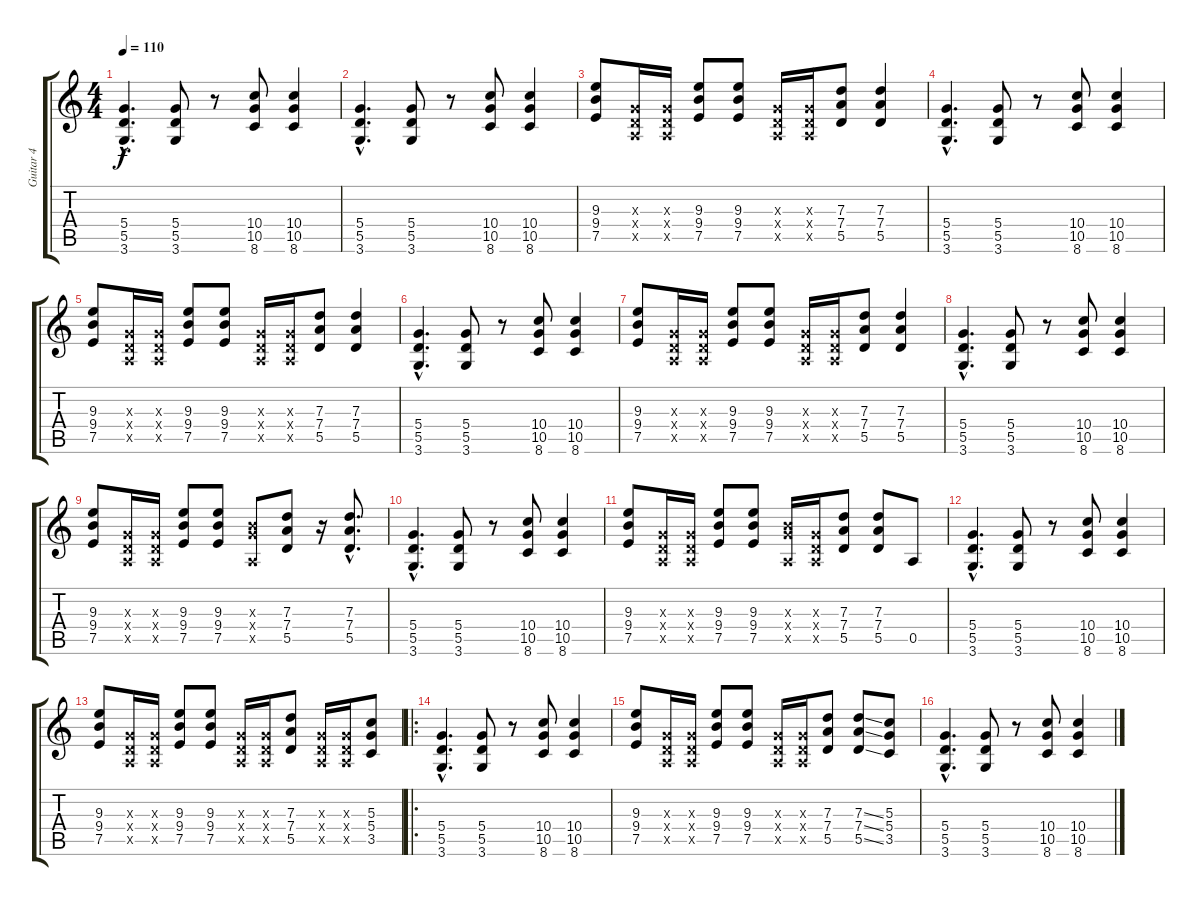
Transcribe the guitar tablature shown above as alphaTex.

\track ("Guitar 4" "Guitar 4") {instrument overdrivenguitar}
\staff {score tabs}
\tuning (E4 B3 G3 D3 A2 E2) {hide}
\ts (4 4)
\tempo 110
\clef g2
\ks c
(5.4{hac} 5.5{hac} 3.6{hac}).4{d dy f} (5.4 5.5 3.6).8 r.8 (10.4 10.5 8.6).8 (10.4 10.5 8.6).4 |
(5.4{hac} 5.5{hac} 3.6{hac}).4{d} (5.4 5.5 3.6).8 r.8 (10.4 10.5 8.6).8 (10.4 10.5 8.6).4 |
(9.3 9.4 7.5).8 (0.3{x} 0.4{x} 0.5{x}).16 (0.3{x} 0.4{x} 0.5{x}).16 (9.3 9.4 7.5).8 (9.3 9.4 7.5).8 (0.3{x} 0.4{x} 0.5{x}).16 (0.3{x} 0.4{x} 0.5{x}).16 (7.3 7.4 5.5).8 (7.3 7.4 5.5).4 |
(5.4{hac} 5.5{hac} 3.6{hac}).4{d} (5.4 5.5 3.6).8 r.8 (10.4 10.5 8.6).8 (10.4 10.5 8.6).4 |
(9.3 9.4 7.5).8 (0.3{x} 0.4{x} 0.5{x}).16 (0.3{x} 0.4{x} 0.5{x}).16 (9.3 9.4 7.5).8 (9.3 9.4 7.5).8 (0.3{x} 0.4{x} 0.5{x}).16 (0.3{x} 0.4{x} 0.5{x}).16 (7.3 7.4 5.5).8 (7.3 7.4 5.5).4 |
(5.4{hac} 5.5{hac} 3.6{hac}).4{d} (5.4 5.5 3.6).8 r.8 (10.4 10.5 8.6).8 (10.4 10.5 8.6).4 |
(9.3 9.4 7.5).8 (0.3{x} 0.4{x} 0.5{x}).16 (0.3{x} 0.4{x} 0.5{x}).16 (9.3 9.4 7.5).8 (9.3 9.4 7.5).8 (0.3{x} 0.4{x} 0.5{x}).16 (0.3{x} 0.4{x} 0.5{x}).16 (7.3 7.4 5.5).8 (7.3 7.4 5.5).4 |
(5.4{hac} 5.5{hac} 3.6{hac}).4{d} (5.4 5.5 3.6).8 r.8 (10.4 10.5 8.6).8 (10.4 10.5 8.6).4 |
(9.3 9.4 7.5).8 (0.3{x} 0.4{x} 0.5{x}).16 (0.3{x} 0.4{x} 0.5{x}).16 (9.3 9.4 7.5).8 (9.3 9.4 7.5).8 (0.3{x} 9.4{x} 0.5{x}).8 (7.3 7.4 5.5).8 r.16 (7.3{hac} 7.4{hac} 5.5{hac}).8{d} |
(5.4{hac} 5.5{hac} 3.6{hac}).4{d} (5.4 5.5 3.6).8 r.8 (10.4 10.5 8.6).8 (10.4 10.5 8.6).4 |
(9.3 9.4 7.5).8 (0.3{x} 0.4{x} 0.5{x}).16 (0.3{x} 0.4{x} 0.5{x}).16 (9.3 9.4 7.5).8 (9.3 9.4 7.5).8 (0.3{x} 9.4{x} 0.5{x}).16 (0.3{x} 0.4{x} 0.5{x}).16 (7.3 7.4 5.5).8 (7.3 7.4 5.5).8 0.5.8 |
(5.4{hac} 5.5{hac} 3.6{hac}).4{d} (5.4 5.5 3.6).8 r.8 (10.4 10.5 8.6).8 (10.4 10.5 8.6).4 |
(9.3 9.4 7.5).8 (0.3{x} 0.4{x} 0.5{x}).16 (0.3{x} 0.4{x} 0.5{x}).16 (9.3 9.4 7.5).8 (9.3 9.4 7.5).8 (0.3{x} 0.4{x} 0.5{x}).16 (0.3{x} 0.4{x} 0.5{x}).16 (7.3 7.4 5.5).8 (0.3{x} 0.4{x} 0.5{x}).16 (0.3{x} 0.4{x} 0.5{x}).16 (5.3 5.4 3.5).8 |
\ro
(5.4{hac} 5.5{hac} 3.6{hac}).4{d} (5.4 5.5 3.6).8 r.8 (10.4 10.5 8.6).8 (10.4 10.5 8.6).4 |
(9.3 9.4 7.5).8 (0.3{x} 0.4{x} 0.5{x}).16 (0.3{x} 0.4{x} 0.5{x}).16 (9.3 9.4 7.5).8 (9.3 9.4 7.5).8 (0.3{x} 0.4{x} 0.5{x}).16 (0.3{x} 0.4{x} 0.5{x}).16 (7.3 7.4 5.5).8 (7.3{ss} 7.4{ss} 5.5{ss}).8 (5.3 5.4 3.5).8 |
(5.4{hac} 5.5{hac} 3.6{hac}).4{d} (5.4 5.5 3.6).8 r.8 (10.4 10.5 8.6).8 (10.4 10.5 8.6).4
